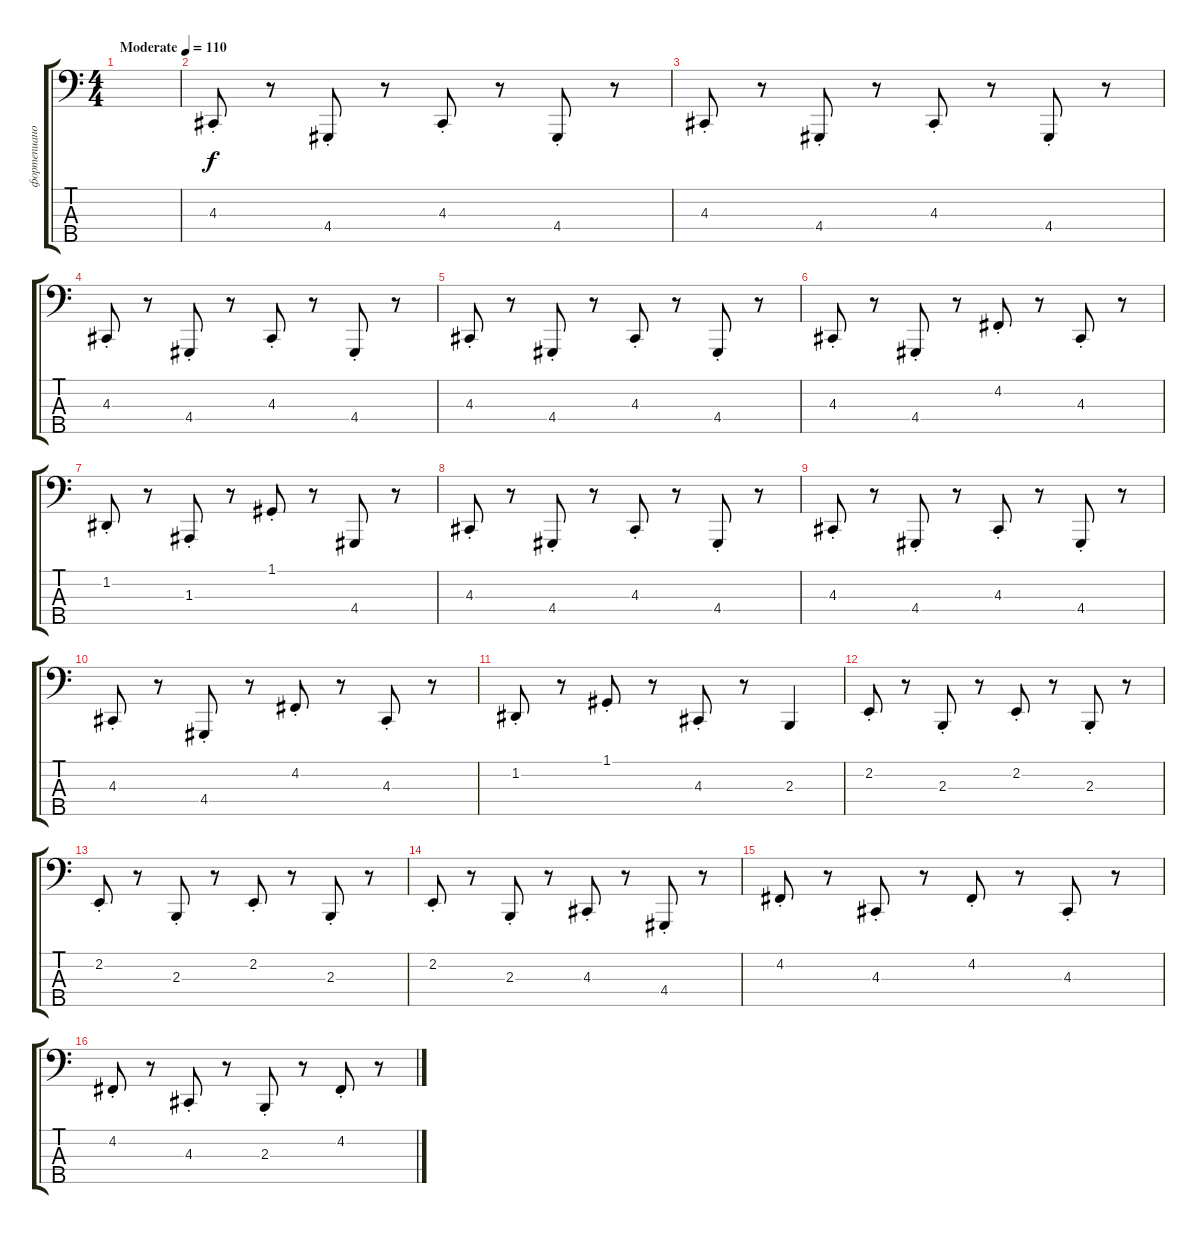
\track ("фортепиано (бассы)" "фортепиано") {instrument acousticgrandpiano}
\staff {score tabs}
\tuning (G2 D2 A1 E1 B0) {hide}
\ts (4 4)
\tempo (110 "Moderate")
\clef f4
\ks c
|
4.3{st}.8 r.8 4.4{st}.8 r.8 4.3{st}.8 r.8 4.4{st}.8 r.8 |
4.3{st}.8 r.8 4.4{st}.8 r.8 4.3{st}.8 r.8 4.4{st}.8 r.8 |
4.3{st}.8 r.8 4.4{st}.8 r.8 4.3{st}.8 r.8 4.4{st}.8 r.8 |
4.3{st}.8 r.8 4.4{st}.8 r.8 4.3{st}.8 r.8 4.4{st}.8 r.8 |
4.3{st}.8 r.8 4.4{st}.8 r.8 4.2{st}.8 r.8 4.3{st}.8 r.8 |
1.2{st}.8 r.8 1.3{st}.8 r.8 1.1{st}.8 r.8 4.4.8 r.8 |
4.3{st}.8 r.8 4.4{st}.8 r.8 4.3{st}.8 r.8 4.4{st}.8 r.8 |
4.3{st}.8 r.8 4.4{st}.8 r.8 4.3{st}.8 r.8 4.4{st}.8 r.8 |
4.3{st}.8 r.8 4.4{st}.8 r.8 4.2{st}.8 r.8 4.3{st}.8 r.8 |
1.2{st}.8 r.8 1.1{st}.8 r.8 4.3{st}.8 r.8 2.3.4 |
2.2{st}.8 r.8 2.3{st}.8 r.8 2.2{st}.8 r.8 2.3{st}.8 r.8 |
2.2{st}.8 r.8 2.3{st}.8 r.8 2.2{st}.8 r.8 2.3{st}.8 r.8 |
2.2{st}.8 r.8 2.3{st}.8 r.8 4.3{st}.8 r.8 4.4{st}.8 r.8 |
4.2{st}.8 r.8 4.3{st}.8 r.8 4.2{st}.8 r.8 4.3{st}.8 r.8 |
4.2{st}.8 r.8 4.3{st}.8 r.8 2.3{st}.8 r.8 4.2{st}.8 r.8
